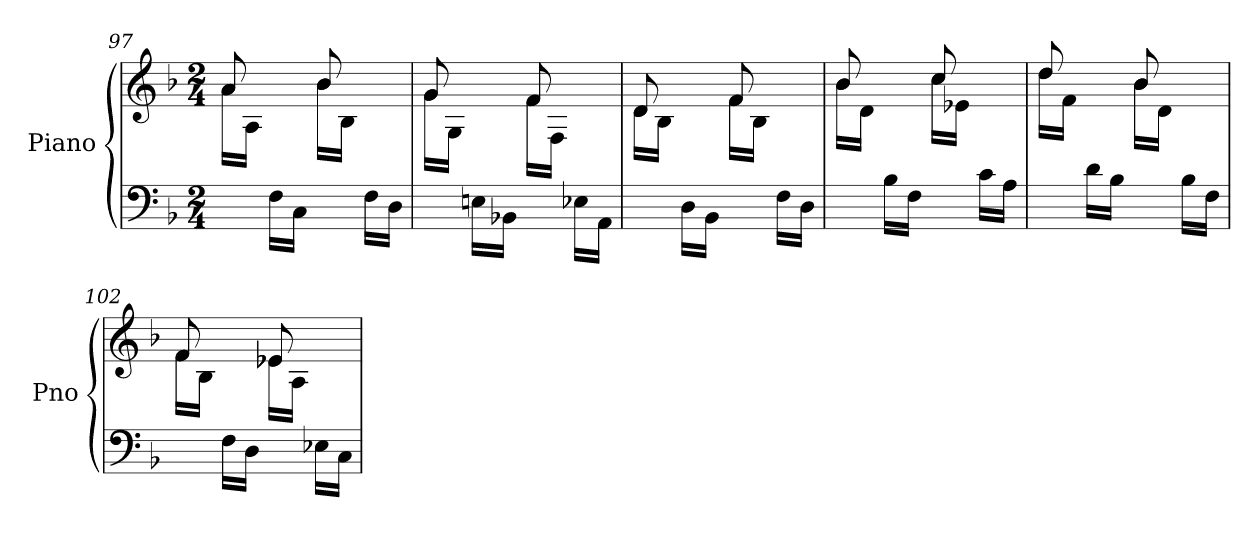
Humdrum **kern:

**kern	**kern
*part1	*part1
*staff2	*staff1
*I"Piano	*
*I'Pno	*
*clefF4	*clefG2
*k[b-]	*k[b-]
*M2/4	*M2/4
=97	=97
*	*^
8ryy	8a/	16a\LL
.	.	16A\JJ
16F\LL	8ryy	8ryy
16C\JJ	.	.
8ryy	8b-/	16b-\LL
.	.	16B-\JJ
16F\LL	8ryy	8ryy
16D\JJ	.	.
!!LO:LB:g=z	!!
=98	=98	=98
8ryy	8g/	16g\LL
.	.	16G\JJ
16En\LL	8ryy	8ryy
16BB-X\JJ	.	.
8ryy	8f/	16f\LL
.	.	16F\JJ
16E-X\LL	8ryy	8ryy
16AA\JJ	.	.
=99	=99	=99
8ryy	8d/	16d\LL
.	.	16B-\JJ
16D\LL	8ryy	8ryy
16BB-\JJ	.	.
8ryy	8f/	16f\LL
.	.	16B-\JJ
16F\LL	8ryy	8ryy
16D\JJ	.	.
=100	=100	=100
8ryy	8b-/	16b-\LL
.	.	16d\JJ
16B-\LL	8ryy	8ryy
16F\JJ	.	.
8ryy	8cc/	16cc\LL
.	.	16e-X\JJ
16c\LL	8ryy	8ryy
16A\JJ	.	.
=101	=101	=101
8ryy	8dd/	16dd\LL
.	.	16f\JJ
16d\LL	8ryy	8ryy
16B-\JJ	.	.
8ryy	8b-/	16b-\LL
.	.	16d\JJ
16B-\LL	8ryy	8ryy
16F\JJ	.	.
=102	=102	=102
8ryy	8f/	16f\LL
.	.	16B-\JJ
16F\LL	8ryy	8ryy
16D\JJ	.	.
8ryy	8e-X/	16e-\LL
.	.	16A\JJ
16E-X\LL	8ryy	8ryy
16C\JJ	.	.
*	*v	*v
=	=
*-	*-
